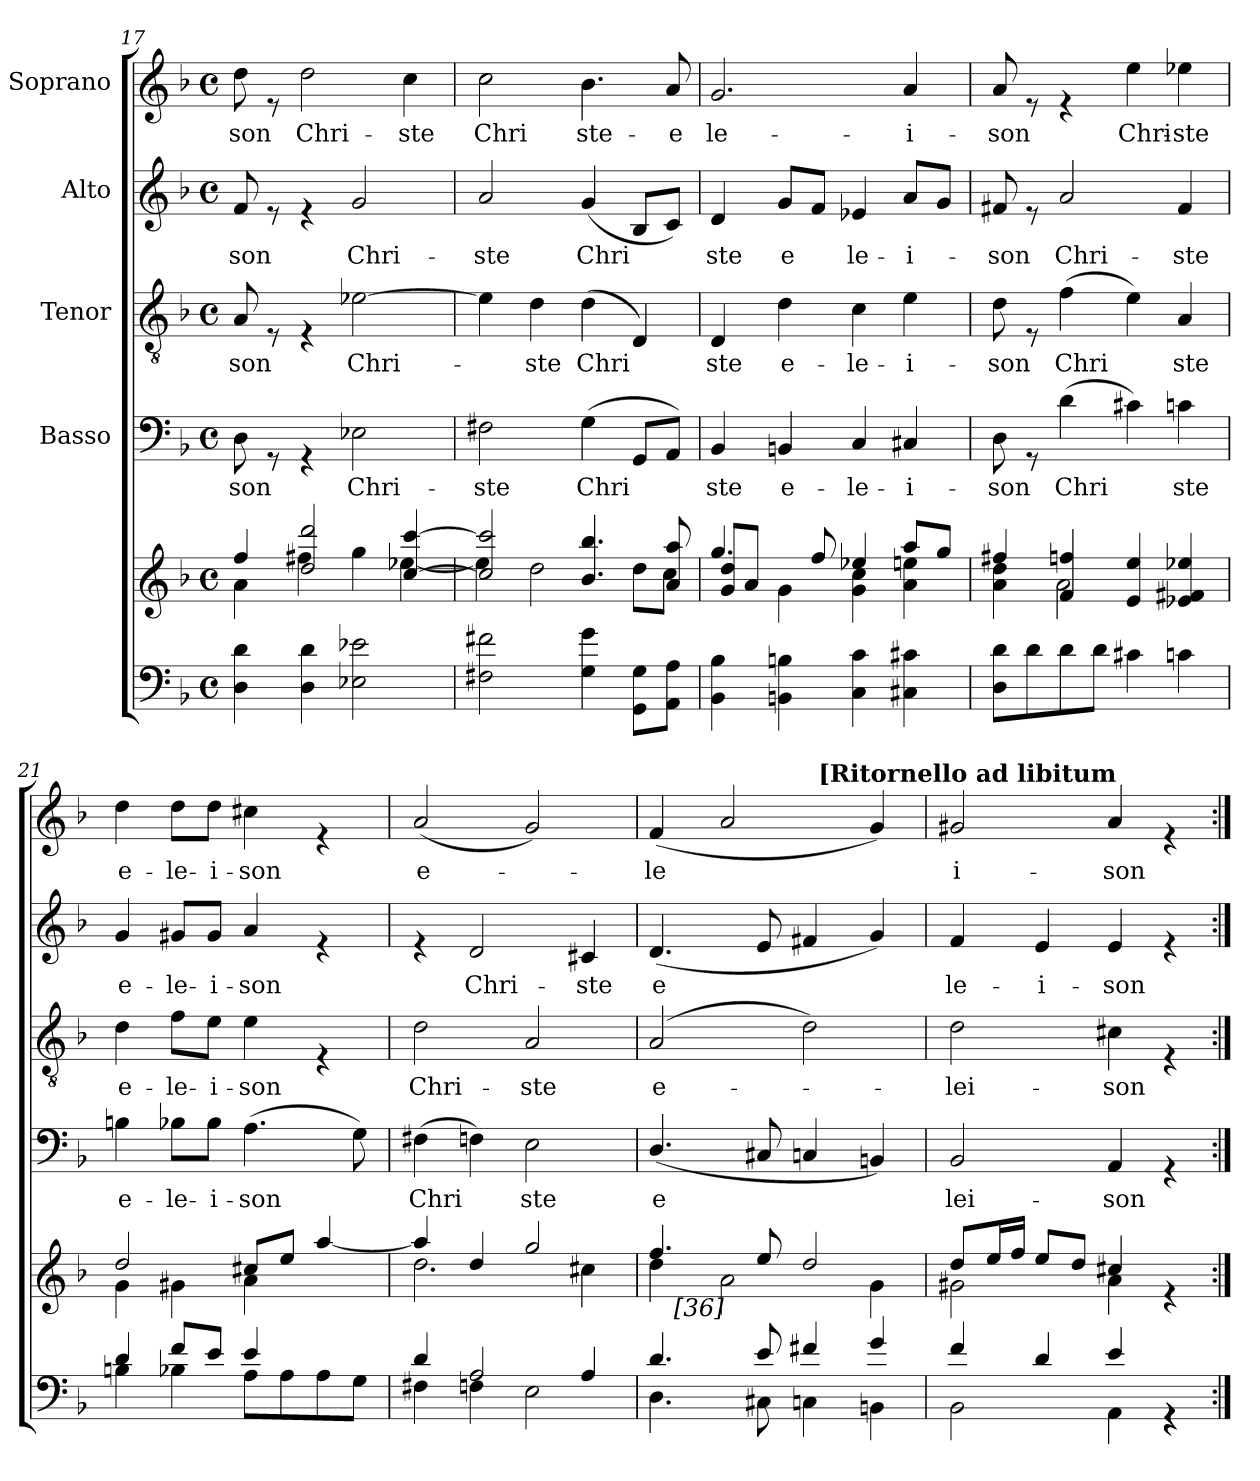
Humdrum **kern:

**kern	**kern	**kern	**text	**kern	**text	**kern	**text	**kern	**text
*part6	*part5	*part4	*part4	*part3	*part3	*part2	*part2	*part1	*part1
*staff6	*staff5	*staff4	*staff4	*staff3	*staff3	*staff2	*staff2	*staff1	*staff1
*	*	*I"Basso	*	*I"Tenor	*	*I"Alto	*	*I"Soprano	*
*clefF4	*clefG2	*clefF4	*	*clefGv2	*	*clefG2	*	*clefG2	*
*k[b-]	*k[b-]	*k[b-]	*	*k[b-]	*	*k[b-]	*	*k[b-]	*
*F:	*F:	*F:	*	*F:	*	*F:	*	*F:	*
*M4/4	*M4/4	*M4/4	*	*M4/4	*	*M4/4	*	*M4/4	*
*met(c)	*met(c)	*met(c)	*	*met(c)	*	*met(c)	*	*met(c)	*
=17	=17	=17	=17	=17	=17	=17	=17	=17	=17
*	*^	*	*	*	*	*	*	*	*
!	!	!	!	!LO:LY:b	!	!LO:LY:b	!	!LO:LY:b	!	!LO:LY:b
4D\ 4d\	4ff/	4a\	8D\	-son	8A/	-son	8f/	-son	8dd\	-son
.	.	.	8rGG	.	8rE	.	8re	.	8re	.
!	!	!	!	!	!	!	!	!	!	!LO:LY:b
4D\ 4d\	2dd/ 2ddd/	4ff#X\	4rGG	.	4rE	.	4re	.	2dd\	Chri-
!	!	!	!	!LO:LY:b	!	!LO:LY:b	!	!LO:LY:b	!	!
2E-X\ 2e-X\	.	4gg\	2E-X\	Chri-	[>2e-X\	Chri-	2g/	Chri-	.	.
!	!	!	!	!	!	!	!	!	!	!LO:LY:b
.	[<4cc/ [<4ccc/	[>4ee-X\	.	.	.	.	.	.	4cc\	-ste
=18	=18	=18	=18	=18	=18	=18	=18	=18	=18	=18
!	!	!	!	!LO:LY:b	!	!	!	!LO:LY:b	!	!LO:LY:b
2F#X\ 2f#X\	2cc/] 2ccc/]	4ee-\]	2F#X\	-ste	4e-\]	.	2a/	-ste	2cc\	Chri
!	!	!	!	!	!	!LO:LY:b	!	!	!	!
.	.	2dd\	.	.	4d\	-ste	.	.	.	.
!	!	!	!	!LO:LY:b	!	!LO:LY:b	!	!LO:LY:b	!	!LO:LY:b
4G\ 4g\	4.b-/ 4.bb-/	.	(>4G\	Chri	(>4d\	Chri	(<4g/	Chri	4.b-\	ste-
8GG\ 8G\L	.	8dd\L	8GG/L	.	4D/)	.	8B-/L	.	.	.
!	!	!	!	!	!	!	!	!	!	!LO:LY:b
8AA\ 8A\J	8a/ 8aa/	8cc\J	8AA/J)	.	.	.	8c/J)	.	8a/	-e
=19	=19	=19	=19	=19	=19	=19	=19	=19	=19	=19
!	!	!	!	!LO:LY:b	!	!LO:LY:b	!	!LO:LY:b	!	!LO:LY:b
4BB-\ 4B-\	4.gg/	8g/ 8dd/L	4BB-/	ste	4D/	ste	4d/	ste	2.g/	le-
.	.	8a/J	.	.	.	.	.	.	.	.
!	!	!	!	!LO:LY:b	!	!LO:LY:b	!	!LO:LY:b	!	!
4BBn\ 4Bn\	.	4g\	4BBn/	e-	4d\	e-	8g/L	e	.	.
.	8ff/	.	.	.	.	.	8f/J	.	.	.
!	!	!	!	!LO:LY:b	!	!LO:LY:b	!	!LO:LY:b	!	!
4C\ 4c\	4ee-X/	4g\ 4cc\	4C/	-le-	4c\	-le-	4e-X/	le-	.	.
!	!	!	!	!LO:LY:b	!	!LO:LY:b	!	!LO:LY:b	!	!LO:LY:b
4C#X\ 4c#X\	8aa/L	4a\ 4een\	4C#X/	-i-	4e\	-i-	8a/L	-i-	4a/	-i-
.	8gg/J	.	.	.	.	.	8g/J	.	.	.
=20	=20	=20	=20	=20	=20	=20	=20	=20	=20	=20
!	!	!	!	!LO:LY:b	!	!LO:LY:b	!	!LO:LY:b	!	!LO:LY:b
8D\ 8d\L	4ff#X/	4a\ 4dd\	8D\	-son	8d\	-son	8f#X/	-son	8a/	-son
8d\	.	.	8rGG	.	8rE	.	8re	.	8re	.
!	!	!	!	!LO:LY:b	!	!LO:LY:b	!	!LO:LY:b	!	!
8d\	4f/ 4ffn/	2a\	(>4d\	Chri	(>4f\	Chri	2a/	Chri-	4re	.
8d\J	.	.	.	.	.	.	.	.	.	.
!	!	!	!	!	!	!	!	!	!	!LO:LY:b
4c#X\	4e/ 4ee/	.	4c#X\)	.	4e\)	.	.	.	4ee\	Chri-
!	!	!	!	!LO:LY:b	!	!LO:LY:b	!	!LO:LY:b	!	!LO:LY:b
4cn\	4e-X/ 4f#X/ 4ee-X/	4ryy	4cn\	ste	4A/	ste	4f#/	-ste	4ee-X\	-ste
!!LO:PB:g=z
=21	=21	=21	=21	=21	=21	=21	=21	=21	=21	=21
*^	*	*	*	*	*	*	*	*	*	*
!	!	!	!	!	!LO:LY:b	!	!LO:LY:b	!	!LO:LY:b	!	!LO:LY:b
4d/	4Bn\	2dd/	4g\	4Bn\	e-	4d\	e-	4g/	e-	4dd\	e-
!	!	!	!	!	!LO:LY:b	!	!LO:LY:b	!	!LO:LY:b	!	!LO:LY:b
8f/L	4B-X\	.	4g#X\	8B-X\L	-le-	8f\L	-le-	8g#X/L	-le-	8dd\L	-le-
!	!	!	!	!	!LO:LY:b	!	!LO:LY:b	!	!LO:LY:b	!	!LO:LY:b
8e/J	.	.	.	8B-\J	-i-	8e\J	-i-	8g#/J	-i-	8dd\J	-i-
!	!	!	!	!	!LO:LY:b	!	!LO:LY:b	!	!LO:LY:b	!	!LO:LY:b
4e/	8A\L	8cc#X/L	4a\	(>4.A\	-son	4e\	-son	4a/	-son	4cc#X\	-son
.	8A\	8ee/J	.	.	.	.	.	.	.	.	.
4ryy	8A\	[<4aa/	4ryy	.	.	4rE	.	4re	.	4re	.
.	8G\J	.	.	8G\)	.	.	.	.	.	.	.
=22	=22	=22	=22	=22	=22	=22	=22	=22	=22	=22	=22
!	!	!	!	!	!LO:LY:b	!	!LO:LY:b	!	!	!	!LO:LY:b
4d/	4F#X\	4aa/]	2.dd\	(>4F#X\	Chri	2d\	Chri-	4re	.	(<2a/	e-
!	!	!	!	!	!	!	!	!	!LO:LY:b	!	!
2A/	4Fn\	4dd/	.	4Fn\)	.	.	.	2d/	Chri-	.	.
!	!	!	!	!	!LO:LY:b	!	!LO:LY:b	!	!	!	!
.	2E\	2gg/	.	2E\	ste	2A/	-ste	.	.	2g/)	.
!	!	!	!	!	!	!	!	!	!LO:LY:b	!	!
4A/	.	.	4cc#X\	.	.	.	.	4c#X/	-ste	.	.
=23	=23	=23	=23	=23	=23	=23	=23	=23	=23	=23	=23
!	!	!	!	!	!LO:LY:b	!	!LO:LY:b	!	!LO:LY:b	!	!LO:LY:b
*	*	*	*^	*	*	*	*	*	*	*^	*
4.d/	4.D\	4.ff/	4dd\	16ryy	(<4.D/	e	(<2A/	e-	(<4.d/	e	(<4f/	2ryy	-le
!	!	!	!	!LO:TX:b:t=[36]	!	!	!	!	!	!	!	!	!
.	.	.	.	2...ryy	.	.	.	.	.	.	.	.	.
.	.	.	2a\	.	.	.	.	.	.	.	2a/	.	.
8e/	8C#X\	8ee/	.	.	8C#X/	.	.	.	8e/	.	.	.	.
4f#X/	4Cn\	2dd/	.	.	4Cn/	.	2d\)	.	4f#X/	.	.	32ryy	.
!	!	!	!	!	!	!	!	!	!	!	!	!LO:TX:a:B:t=[Ritornello ad libitum	!
.	.	.	.	.	.	.	.	.	.	.	.	4...ryy	.
4g/	4BBn\	.	4g\	.	4BBn/)	.	.	.	4g/)	.	4g/)	.	.
=24	=24	=24	=24	=24	=24	=24	=24	=24	=24	=24	=24	=24	=24
!	!	!	!	!	!	!LO:LY:b	!	!LO:LY:b	!	!LO:LY:b	!	!	!LO:LY:b
*	*	*	*v	*v	*	*	*	*	*	*	*v	*v	*
4f/	2BB-\	8dd/L	2g#X\	2BB-/	lei-	2d\	-lei-	4f/	le-	2g#X/	i-
.	.	16ee/L	.	.	.	.	.	.	.	.	.
.	.	16ff/JJ	.	.	.	.	.	.	.	.	.
!	!	!	!	!	!	!	!	!	!LO:LY:b	!	!
4d/	.	8ee/L	.	.	.	.	.	4e/	-i-	.	.
.	.	8dd/J	.	.	.	.	.	.	.	.	.
!	!	!	!	!	!LO:LY:b	!	!LO:LY:b	!	!LO:LY:b	!	!LO:LY:b
4e/	4AA\	4cc#X/	4a\	4AA/	-son	4c#X\	-son	4e/	-son	4a/	-son
4rGG	4rGG	4re	4ryy	4rGG	.	4rE	.	4re	.	4re	.
*v	*v	*	*	*	*	*	*	*	*	*	*
*	*v	*v	*	*	*	*	*	*	*	*
=:|!	=:|!	=:|!	=:|!	=:|!	=:|!	=:|!	=:|!	=:|!	=:|!
*-	*-	*-	*-	*-	*-	*-	*-	*-	*-
